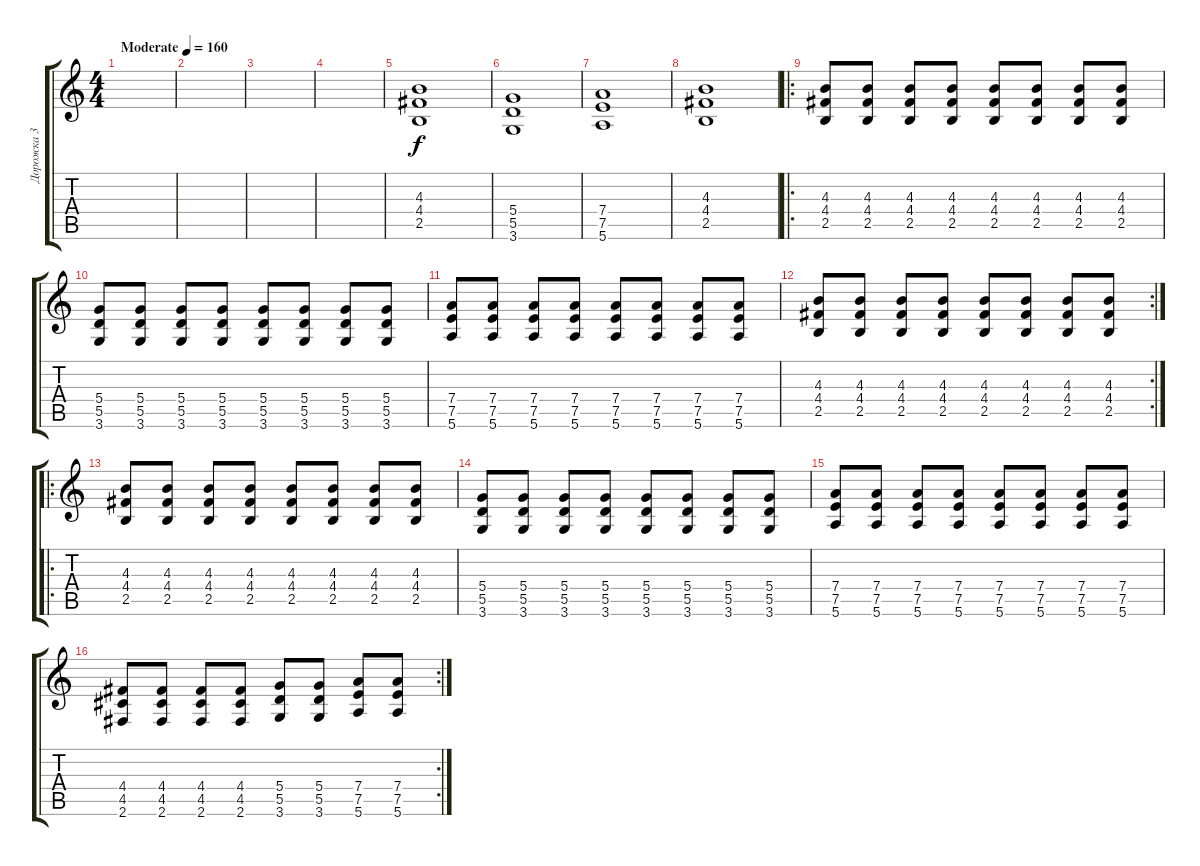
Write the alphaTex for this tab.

\track ("Дорожка 3" "Дорожка 3") {instrument overdrivenguitar}
\staff {score tabs}
\tuning (E4 B3 G3 D3 A2 E2) {hide}
\ts (4 4)
\tempo (160 "Moderate")
\clef g2
\ks c
|
|
|
|
(4.3 4.4 2.5).1 |
(5.4 5.5 3.6).1 |
(7.4 7.5 5.6).1 |
(4.3 4.4 2.5).1 |
\ro
(4.3 4.4 2.5).8 (4.3 4.4 2.5).8 (4.3 4.4 2.5).8 (4.3 4.4 2.5).8 (4.3 4.4 2.5).8 (4.3 4.4 2.5).8 (4.3 4.4 2.5).8 (4.3 4.4 2.5).8 |
(5.4 5.5 3.6).8 (5.4 5.5 3.6).8 (5.4 5.5 3.6).8 (5.4 5.5 3.6).8 (5.4 5.5 3.6).8 (5.4 5.5 3.6).8 (5.4 5.5 3.6).8 (5.4 5.5 3.6).8 |
(7.4 7.5 5.6).8 (7.4 7.5 5.6).8 (7.4 7.5 5.6).8 (7.4 7.5 5.6).8 (7.4 7.5 5.6).8 (7.4 7.5 5.6).8 (7.4 7.5 5.6).8 (7.4 7.5 5.6).8 |
\rc 2
(4.3 4.4 2.5).8 (4.3 4.4 2.5).8 (4.3 4.4 2.5).8 (4.3 4.4 2.5).8 (4.3 4.4 2.5).8 (4.3 4.4 2.5).8 (4.3 4.4 2.5).8 (4.3 4.4 2.5).8 |
\ro
(4.3 4.4 2.5).8 (4.3 4.4 2.5).8 (4.3 4.4 2.5).8 (4.3 4.4 2.5).8 (4.3 4.4 2.5).8 (4.3 4.4 2.5).8 (4.3 4.4 2.5).8 (4.3 4.4 2.5).8 |
(5.4 5.5 3.6).8 (5.4 5.5 3.6).8 (5.4 5.5 3.6).8 (5.4 5.5 3.6).8 (5.4 5.5 3.6).8 (5.4 5.5 3.6).8 (5.4 5.5 3.6).8 (5.4 5.5 3.6).8 |
(7.4 7.5 5.6).8 (7.4 7.5 5.6).8 (7.4 7.5 5.6).8 (7.4 7.5 5.6).8 (7.4 7.5 5.6).8 (7.4 7.5 5.6).8 (7.4 7.5 5.6).8 (7.4 7.5 5.6).8 |
\rc 2
(4.4 4.5 2.6).8 (4.4 4.5 2.6).8 (4.4 4.5 2.6).8 (4.4 4.5 2.6).8 (5.4 5.5 3.6).8 (5.4 5.5 3.6).8 (7.4 7.5 5.6).8 (7.4 7.5 5.6).8
